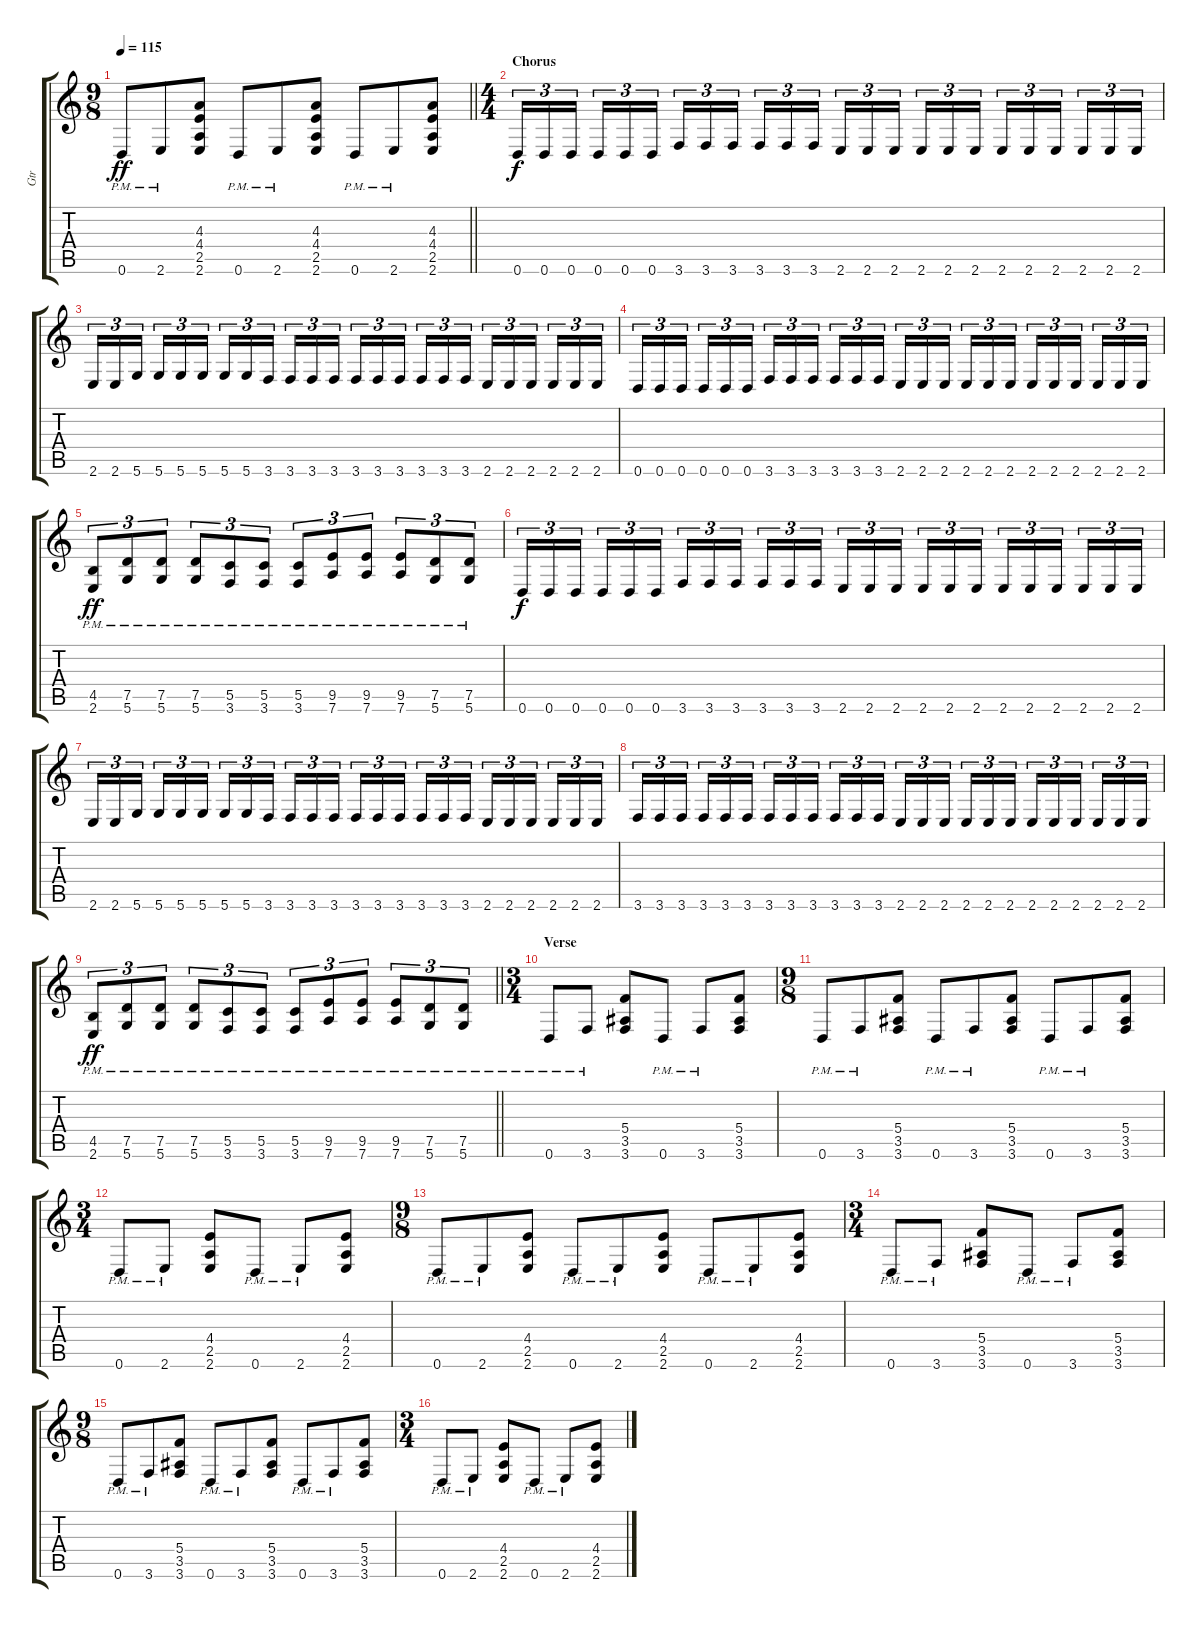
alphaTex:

\track ("Gtr" "Gtr") {instrument distortionguitar}
\staff {score tabs}
\tuning (D4 A3 F3 C3 G2 D2) {hide}
\ts (9 8)
\tempo 115
\clef g2
\barLineRight lightlight
\ks c
0.6{pm}.8{dy ff} 2.6{pm}.8 (4.3 4.4 2.5 2.6).8 0.6{pm}.8 2.6{pm}.8 (4.3 4.4 2.5 2.6).8 0.6{pm}.8 2.6{pm}.8 (4.3 4.4 2.5 2.6).8 |
\ts (4 4)
\section ("" "Chorus")
0.6.16{tu (3 2) dy f} 0.6.16{tu (3 2)} 0.6.16{tu (3 2) beam splitsecondary} 0.6.16{tu (3 2)} 0.6.16{tu (3 2)} 0.6.16{tu (3 2)} 3.6.16{tu (3 2)} 3.6.16{tu (3 2)} 3.6.16{tu (3 2) beam splitsecondary} 3.6.16{tu (3 2)} 3.6.16{tu (3 2)} 3.6.16{tu (3 2)} 2.6.16{tu (3 2)} 2.6.16{tu (3 2)} 2.6.16{tu (3 2) beam splitsecondary} 2.6.16{tu (3 2)} 2.6.16{tu (3 2)} 2.6.16{tu (3 2)} 2.6.16{tu (3 2)} 2.6.16{tu (3 2)} 2.6.16{tu (3 2) beam splitsecondary} 2.6.16{tu (3 2)} 2.6.16{tu (3 2)} 2.6.16{tu (3 2)} |
2.6.16{tu (3 2)} 2.6.16{tu (3 2)} 5.6.16{tu (3 2) beam splitsecondary} 5.6.16{tu (3 2)} 5.6.16{tu (3 2)} 5.6.16{tu (3 2)} 5.6.16{tu (3 2)} 5.6.16{tu (3 2)} 3.6.16{tu (3 2) beam splitsecondary} 3.6.16{tu (3 2)} 3.6.16{tu (3 2)} 3.6.16{tu (3 2)} 3.6.16{tu (3 2)} 3.6.16{tu (3 2)} 3.6.16{tu (3 2) beam splitsecondary} 3.6.16{tu (3 2)} 3.6.16{tu (3 2)} 3.6.16{tu (3 2)} 2.6.16{tu (3 2)} 2.6.16{tu (3 2)} 2.6.16{tu (3 2) beam splitsecondary} 2.6.16{tu (3 2)} 2.6.16{tu (3 2)} 2.6.16{tu (3 2)} |
0.6.16{tu (3 2)} 0.6.16{tu (3 2)} 0.6.16{tu (3 2) beam splitsecondary} 0.6.16{tu (3 2)} 0.6.16{tu (3 2)} 0.6.16{tu (3 2)} 3.6.16{tu (3 2)} 3.6.16{tu (3 2)} 3.6.16{tu (3 2) beam splitsecondary} 3.6.16{tu (3 2)} 3.6.16{tu (3 2)} 3.6.16{tu (3 2)} 2.6.16{tu (3 2)} 2.6.16{tu (3 2)} 2.6.16{tu (3 2) beam splitsecondary} 2.6.16{tu (3 2)} 2.6.16{tu (3 2)} 2.6.16{tu (3 2)} 2.6.16{tu (3 2)} 2.6.16{tu (3 2)} 2.6.16{tu (3 2) beam splitsecondary} 2.6.16{tu (3 2)} 2.6.16{tu (3 2)} 2.6.16{tu (3 2)} |
(4.5{pm} 2.6{pm}).8{tu (3 2) dy ff} (7.5{pm} 5.6{pm}).8{tu (3 2)} (7.5{pm} 5.6{pm}).8{tu (3 2)} (7.5{pm} 5.6{pm}).8{tu (3 2)} (5.5{pm} 3.6{pm}).8{tu (3 2)} (5.5{pm} 3.6{pm}).8{tu (3 2)} (5.5{pm} 3.6{pm}).8{tu (3 2)} (9.5{pm} 7.6{pm}).8{tu (3 2)} (9.5{pm} 7.6{pm}).8{tu (3 2)} (9.5{pm} 7.6{pm}).8{tu (3 2)} (7.5{pm} 5.6{pm}).8{tu (3 2)} (7.5{pm} 5.6{pm}).8{tu (3 2)} |
0.6.16{tu (3 2) dy f} 0.6.16{tu (3 2)} 0.6.16{tu (3 2) beam splitsecondary} 0.6.16{tu (3 2)} 0.6.16{tu (3 2)} 0.6.16{tu (3 2)} 3.6.16{tu (3 2)} 3.6.16{tu (3 2)} 3.6.16{tu (3 2) beam splitsecondary} 3.6.16{tu (3 2)} 3.6.16{tu (3 2)} 3.6.16{tu (3 2)} 2.6.16{tu (3 2)} 2.6.16{tu (3 2)} 2.6.16{tu (3 2) beam splitsecondary} 2.6.16{tu (3 2)} 2.6.16{tu (3 2)} 2.6.16{tu (3 2)} 2.6.16{tu (3 2)} 2.6.16{tu (3 2)} 2.6.16{tu (3 2) beam splitsecondary} 2.6.16{tu (3 2)} 2.6.16{tu (3 2)} 2.6.16{tu (3 2)} |
2.6.16{tu (3 2)} 2.6.16{tu (3 2)} 5.6.16{tu (3 2) beam splitsecondary} 5.6.16{tu (3 2)} 5.6.16{tu (3 2)} 5.6.16{tu (3 2)} 5.6.16{tu (3 2)} 5.6.16{tu (3 2)} 3.6.16{tu (3 2) beam splitsecondary} 3.6.16{tu (3 2)} 3.6.16{tu (3 2)} 3.6.16{tu (3 2)} 3.6.16{tu (3 2)} 3.6.16{tu (3 2)} 3.6.16{tu (3 2) beam splitsecondary} 3.6.16{tu (3 2)} 3.6.16{tu (3 2)} 3.6.16{tu (3 2)} 2.6.16{tu (3 2)} 2.6.16{tu (3 2)} 2.6.16{tu (3 2) beam splitsecondary} 2.6.16{tu (3 2)} 2.6.16{tu (3 2)} 2.6.16{tu (3 2)} |
3.6.16{tu (3 2)} 3.6.16{tu (3 2)} 3.6.16{tu (3 2) beam splitsecondary} 3.6.16{tu (3 2)} 3.6.16{tu (3 2)} 3.6.16{tu (3 2)} 3.6.16{tu (3 2)} 3.6.16{tu (3 2)} 3.6.16{tu (3 2) beam splitsecondary} 3.6.16{tu (3 2)} 3.6.16{tu (3 2)} 3.6.16{tu (3 2)} 2.6.16{tu (3 2)} 2.6.16{tu (3 2)} 2.6.16{tu (3 2) beam splitsecondary} 2.6.16{tu (3 2)} 2.6.16{tu (3 2)} 2.6.16{tu (3 2)} 2.6.16{tu (3 2)} 2.6.16{tu (3 2)} 2.6.16{tu (3 2) beam splitsecondary} 2.6.16{tu (3 2)} 2.6.16{tu (3 2)} 2.6.16{tu (3 2)} |
\barLineRight lightlight
(4.5{pm} 2.6{pm}).8{tu (3 2) dy ff} (7.5{pm} 5.6{pm}).8{tu (3 2)} (7.5{pm} 5.6{pm}).8{tu (3 2)} (7.5{pm} 5.6{pm}).8{tu (3 2)} (5.5{pm} 3.6{pm}).8{tu (3 2)} (5.5{pm} 3.6{pm}).8{tu (3 2)} (5.5{pm} 3.6{pm}).8{tu (3 2)} (9.5{pm} 7.6{pm}).8{tu (3 2)} (9.5{pm} 7.6{pm}).8{tu (3 2)} (9.5{pm} 7.6{pm}).8{tu (3 2)} (7.5{pm} 5.6{pm}).8{tu (3 2)} (7.5{pm} 5.6{pm}).8{tu (3 2)} |
\ts (3 4)
\section ("" "Verse")
0.6{pm}.8 3.6{pm}.8 (5.4 3.5 3.6).8 0.6{pm}.8 3.6{pm}.8 (5.4 3.5 3.6).8 |
\ts (9 8)
0.6{pm}.8 3.6{pm}.8 (5.4 3.5 3.6).8 0.6{pm}.8 3.6{pm}.8 (5.4 3.5 3.6).8 0.6{pm}.8 3.6{pm}.8 (5.4 3.5 3.6).8 |
\ts (3 4)
0.6{pm}.8 2.6{pm}.8 (4.4 2.5 2.6).8 0.6{pm}.8 2.6{pm}.8 (4.4 2.5 2.6).8 |
\ts (9 8)
0.6{pm}.8 2.6{pm}.8 (4.4 2.5 2.6).8 0.6{pm}.8 2.6{pm}.8 (4.4 2.5 2.6).8 0.6{pm}.8 2.6{pm}.8 (4.4 2.5 2.6).8 |
\ts (3 4)
0.6{pm}.8 3.6{pm}.8 (5.4 3.5 3.6).8 0.6{pm}.8 3.6{pm}.8 (5.4 3.5 3.6).8 |
\ts (9 8)
0.6{pm}.8 3.6{pm}.8 (5.4 3.5 3.6).8 0.6{pm}.8 3.6{pm}.8 (5.4 3.5 3.6).8 0.6{pm}.8 3.6{pm}.8 (5.4 3.5 3.6).8 |
\ts (3 4)
0.6{pm}.8 2.6{pm}.8 (4.4 2.5 2.6).8 0.6{pm}.8 2.6{pm}.8 (4.4 2.5 2.6).8
